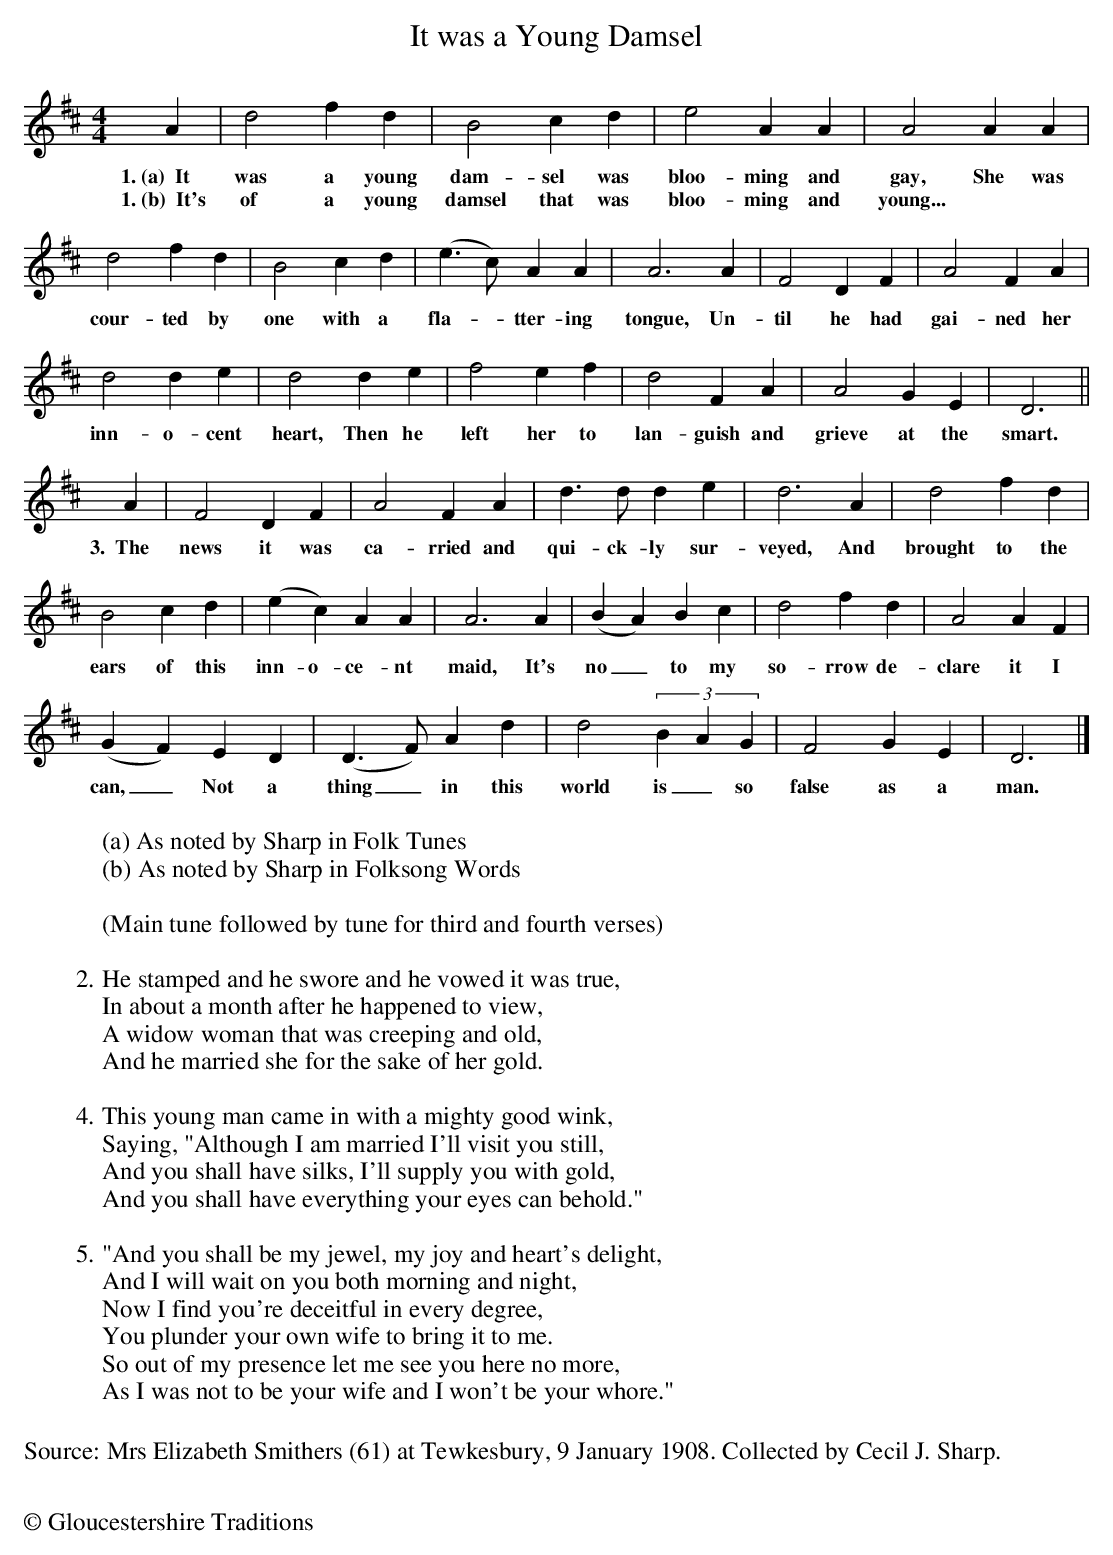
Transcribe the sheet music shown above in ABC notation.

X:1
T:It was a Young Damsel
M:4/4
L:1/8
K:D
A2 | d4 f2d2 | B4 c2d2 | e4 A2A2 | A4 A2A2 |
w:1.~(a)~~It was a young dam-sel was bloo-ming and gay, She was
w:1.~(b)~~It's of a young damsel that was bloo-ming and young...
d4 f2d2 | B4 c2d2 | (e3c) A2A2 | A6 A2 | F4 D2F2 | A4 F2A2 |
w:cour-ted by one with a fla--tter-ing tongue, Un- til he had gai-ned her
d4 d2e2 | d4 d2e2 | f4 e2f2 | d4 F2A2 | A4 G2E2 | D6 ||
w:inn-o-cent heart, Then he left her to lan-guish and grieve at the smart.
A2 | F4 D2F2 | A4 F2A2 | d3d d2e2 | d6 A2 | d4 f2d2 |
w:3.~~The news it was ca-rried and qui-ck-ly sur-veyed, And brought to the
B4 c2d2 | (e2c2) A2A2 | A6 A2 | (B2A2) B2c2 | d4 f2d2 | A4 A2F2 |
w:ears of this inn-o-ce-nt maid, It's no_ to my so-rrow de- clare it I
(G2F2) E2D2 | (D3F) A2d2 | d4 (3B2-A2G2 | F4 G2E2 | D6 |]
w:can,_ Not a thing_ in this world is_ so false as a man.
w:~~
W:(a) As noted by Sharp in Folk Tunes
W:(b) As noted by Sharp in Folksong Words
W:
W:(Main tune followed by tune for third and fourth verses)
W:
W:2. He stamped and he swore and he vowed it was true,
W:In about a month after he happened to view,
W:A widow woman that was creeping and old,
W:And he married she for the sake of her gold.
W:
W:4. This young man came in with a mighty good wink,
W:Saying, "Although I am married I'll visit you still,
W:And you shall have silks, I'll supply you with gold,
W:And you shall have everything your eyes can behold."
W:
W:5. "And you shall be my jewel, my joy and heart's delight,
W:And I will wait on you both morning and night,
W:Now I find you're deceitful in every degree,
W:You plunder your own wife to bring it to me.
W:So out of my presence let me see you here no more,
W:As I was not to be your wife and I won't be your whore."
W:
